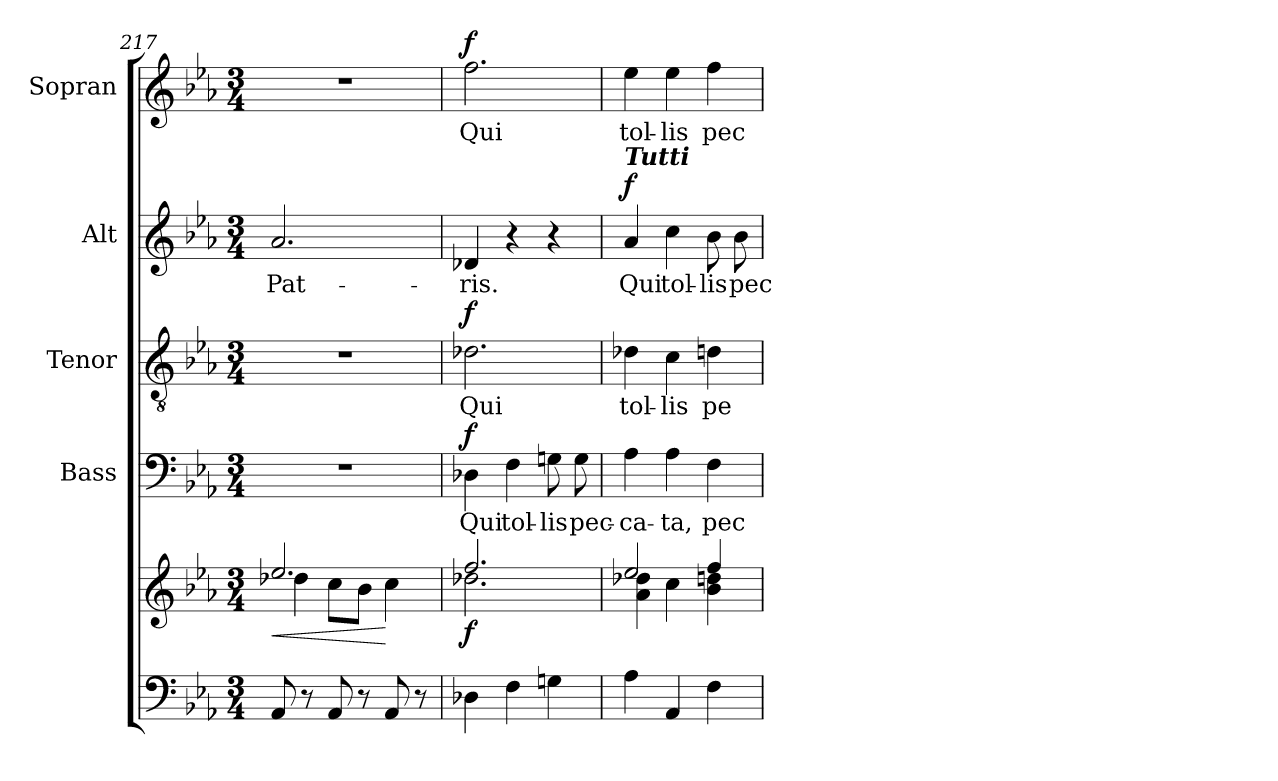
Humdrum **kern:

**kern	**kern	**dynam	**kern	**text	**dynam	**kern	**text	**dynam	**kern	**text	**dynam	**kern	**text	**dynam
*part5	*part5	*part5	*part4	*part4	*part4	*part3	*part3	*part3	*part2	*part2	*part2	*part1	*part1	*part1
*staff6	*staff5	*staff5/6	*staff4	*staff4	*staff4	*staff3	*staff3	*staff3	*staff2	*staff2	*staff2	*staff1	*staff1	*staff1
*	*	*	*I"Bass	*	*	*I"Tenor	*	*	*I"Alt	*	*	*I"Sopran	*	*
*	*	*	*I'B.	*	*	*I'T.	*	*	*I'A.	*	*	*I'S.	*	*
!!LO:PB:g=z
*clefF4	*clefG2	*	*clefF4	*	*	*clefGv2	*	*	*clefG2	*	*	*clefG2	*	*
*k[b-e-a-]	*k[b-e-a-]	*	*k[b-e-a-]	*	*	*k[b-e-a-]	*	*	*k[b-e-a-]	*	*	*k[b-e-a-]	*	*
*E-:	*E-:	*	*E-:	*	*	*E-:	*	*	*E-:	*	*	*E-:	*	*
*M3/4	*M3/4	*	*M3/4	*	*	*M3/4	*	*	*M3/4	*	*	*M3/4	*	*
=217	=217	=217	=217	=217	=217	=217	=217	=217	=217	=217	=217	=217	=217	=217
!	!	!LO:HP:b	!	!	!	!	!	!	!	!LO:LY:b	!	!	!	!
*	*^	*	*	*	*	*	*	*	*	*	*	*	*	*
8AA-/	2.ee-/	4dd-X\	<	2.r	.	.	2.r	.	.	2.a-/	Pat-	.	2.r	.	.
8r	.	.	.	.	.	.	.	.	.	.	.	.	.	.	.
8AA-/	.	8cc\L	.	.	.	.	.	.	.	.	.	.	.	.	.
8r	.	8b-\J	.	.	.	.	.	.	.	.	.	.	.	.	.
8AA-/	.	4cc\	[	.	.	.	.	.	.	.	.	.	.	.	.
8r	.	.	.	.	.	.	.	.	.	.	.	.	.	.	.
=218	=218	=218	=218	=218	=218	=218	=218	=218	=218	=218	=218	=218	=218	=218	=218
!	!	!	!LO:DY:b	!	!LO:LY:b	!LO:DY:a	!	!LO:LY:b	!LO:DY:a	!	!LO:LY:b	!	!	!LO:LY:b	!LO:DY:a
4D-X\	2.ff/	2.dd-X\	f	4D-X\	Qui	f	2.d-X\	Qui	f	4d-X/	-ris.	.	2.ff\	Qui	f
!	!	!	!	!	!LO:LY:b	!	!	!	!	!	!	!	!	!	!
4F\	.	.	.	4F\	tol-	.	.	.	.	4r	.	.	.	.	.
!	!	!	!	!	!LO:LY:b	!	!	!	!	!	!	!	!	!	!
4Gn\	.	.	.	8Gn\	-lis	.	.	.	.	4r	.	.	.	.	.
!	!	!	!	!	!LO:LY:b	!	!	!	!	!	!	!	!	!	!
.	.	.	.	8G\	pec-	.	.	.	.	.	.	.	.	.	.
=219	=219	=219	=219	=219	=219	=219	=219	=219	=219	=219	=219	=219	=219	=219	=219
!	!	!	!	!	!	!	!	!	!	!LO:TX:a:Bi:t=Tutti	!	!	!	!	!
!	!	!	!	!	!LO:LY:b	!	!	!LO:LY:b	!	!	!LO:LY:b	!LO:DY:a	!	!LO:LY:b	!
4A-\	2ee-/	4a-\ 4dd-X\	.	4A-\	-ca-	.	4d-X\	tol-	.	4a-/	Qui	f	4ee-\	tol-	.
!	!	!	!	!	!LO:LY:b	!	!	!LO:LY:b	!	!	!LO:LY:b	!	!	!LO:LY:b	!
4AA-/	.	4cc\	.	4A-\	-ta,	.	4c\	-lis	.	4cc\	tol-	.	4ee-\	-lis	.
!	!	!	!	!	!LO:LY:b	!	!	!LO:LY:b	!	!	!LO:LY:b	!	!	!LO:LY:b	!
4F\	4ff/	4b-\ 4ddn\	.	4F\	pec-	.	4dn\	pe-	.	8b-\	-lis	.	4ff\	pec-	.
!	!	!	!	!	!	!	!	!	!	!	!LO:LY:b	!	!	!	!
.	.	.	.	.	.	.	.	.	.	8b-\	pec-	.	.	.	.
*	*v	*v	*	*	*	*	*	*	*	*	*	*	*	*	*
=	=	=	=	=	=	=	=	=	=	=	=	=	=	=
*-	*-	*-	*-	*-	*-	*-	*-	*-	*-	*-	*-	*-	*-	*-
